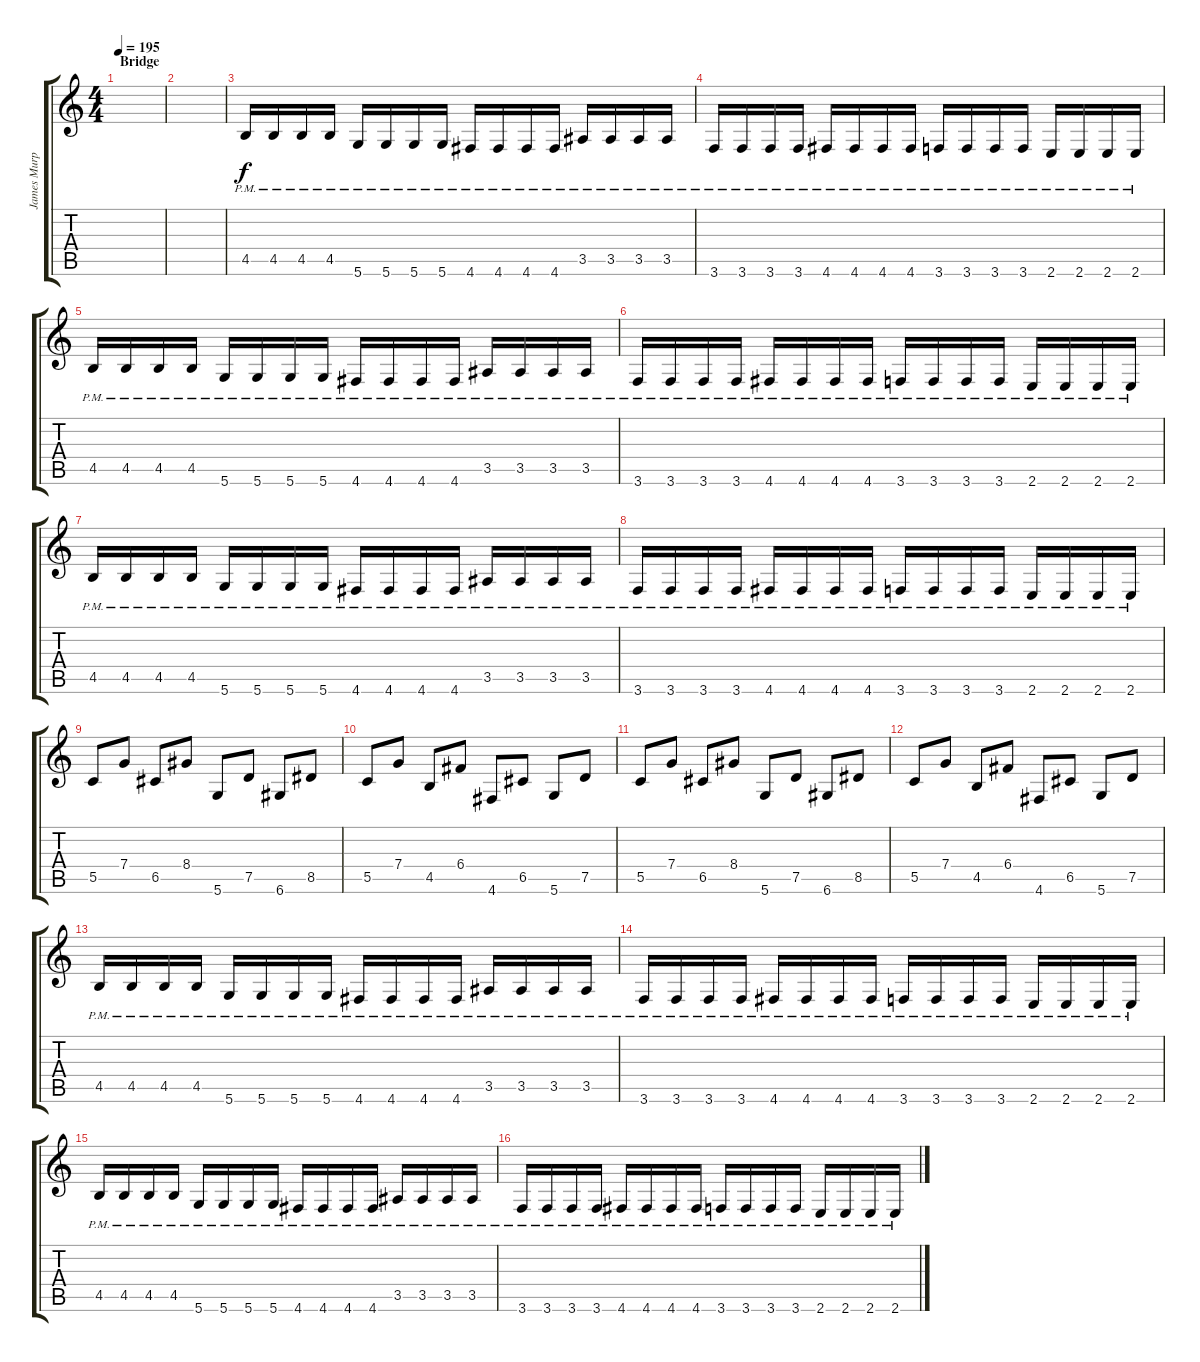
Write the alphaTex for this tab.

\track ("James Murphy" "James Murp") {instrument distortionguitar}
\staff {score tabs}
\tuning (D4 A3 F3 C3 G2 D2) {hide}
\ts (4 4)
\section ("" "Bridge")
\tempo 195
\clef g2
\ks c
|
|
4.5{pm}.16 4.5{pm}.16 4.5{pm}.16 4.5{pm}.16 5.6{pm}.16 5.6{pm}.16 5.6{pm}.16 5.6{pm}.16 4.6{pm}.16 4.6{pm}.16 4.6{pm}.16 4.6{pm}.16 3.5{pm}.16 3.5{pm}.16 3.5{pm}.16 3.5{pm}.16 |
3.6{pm}.16 3.6{pm}.16 3.6{pm}.16 3.6{pm}.16 4.6{pm}.16 4.6{pm}.16 4.6{pm}.16 4.6{pm}.16 3.6{pm}.16 3.6{pm}.16 3.6{pm}.16 3.6{pm}.16 2.6{pm}.16 2.6{pm}.16 2.6{pm}.16 2.6{pm}.16 |
4.5{pm}.16 4.5{pm}.16 4.5{pm}.16 4.5{pm}.16 5.6{pm}.16 5.6{pm}.16 5.6{pm}.16 5.6{pm}.16 4.6{pm}.16 4.6{pm}.16 4.6{pm}.16 4.6{pm}.16 3.5{pm}.16 3.5{pm}.16 3.5{pm}.16 3.5{pm}.16 |
3.6{pm}.16 3.6{pm}.16 3.6{pm}.16 3.6{pm}.16 4.6{pm}.16 4.6{pm}.16 4.6{pm}.16 4.6{pm}.16 3.6{pm}.16 3.6{pm}.16 3.6{pm}.16 3.6{pm}.16 2.6{pm}.16 2.6{pm}.16 2.6{pm}.16 2.6{pm}.16 |
4.5{pm}.16 4.5{pm}.16 4.5{pm}.16 4.5{pm}.16 5.6{pm}.16 5.6{pm}.16 5.6{pm}.16 5.6{pm}.16 4.6{pm}.16 4.6{pm}.16 4.6{pm}.16 4.6{pm}.16 3.5{pm}.16 3.5{pm}.16 3.5{pm}.16 3.5{pm}.16 |
3.6{pm}.16 3.6{pm}.16 3.6{pm}.16 3.6{pm}.16 4.6{pm}.16 4.6{pm}.16 4.6{pm}.16 4.6{pm}.16 3.6{pm}.16 3.6{pm}.16 3.6{pm}.16 3.6{pm}.16 2.6{pm}.16 2.6{pm}.16 2.6{pm}.16 2.6{pm}.16 |
5.5.8 7.4.8 6.5.8 8.4.8 5.6.8 7.5.8 6.6.8 8.5.8 |
5.5.8 7.4.8 4.5.8 6.4.8 4.6.8 6.5.8 5.6.8 7.5.8 |
5.5.8 7.4.8 6.5.8 8.4.8 5.6.8 7.5.8 6.6.8 8.5.8 |
5.5.8 7.4.8 4.5.8 6.4.8 4.6.8 6.5.8 5.6.8 7.5.8 |
4.5{pm}.16 4.5{pm}.16 4.5{pm}.16 4.5{pm}.16 5.6{pm}.16 5.6{pm}.16 5.6{pm}.16 5.6{pm}.16 4.6{pm}.16 4.6{pm}.16 4.6{pm}.16 4.6{pm}.16 3.5{pm}.16 3.5{pm}.16 3.5{pm}.16 3.5{pm}.16 |
3.6{pm}.16 3.6{pm}.16 3.6{pm}.16 3.6{pm}.16 4.6{pm}.16 4.6{pm}.16 4.6{pm}.16 4.6{pm}.16 3.6{pm}.16 3.6{pm}.16 3.6{pm}.16 3.6{pm}.16 2.6{pm}.16 2.6{pm}.16 2.6{pm}.16 2.6{pm}.16 |
4.5{pm}.16 4.5{pm}.16 4.5{pm}.16 4.5{pm}.16 5.6{pm}.16 5.6{pm}.16 5.6{pm}.16 5.6{pm}.16 4.6{pm}.16 4.6{pm}.16 4.6{pm}.16 4.6{pm}.16 3.5{pm}.16 3.5{pm}.16 3.5{pm}.16 3.5{pm}.16 |
3.6{pm}.16 3.6{pm}.16 3.6{pm}.16 3.6{pm}.16 4.6{pm}.16 4.6{pm}.16 4.6{pm}.16 4.6{pm}.16 3.6{pm}.16 3.6{pm}.16 3.6{pm}.16 3.6{pm}.16 2.6{pm}.16 2.6{pm}.16 2.6{pm}.16 2.6{pm}.16
